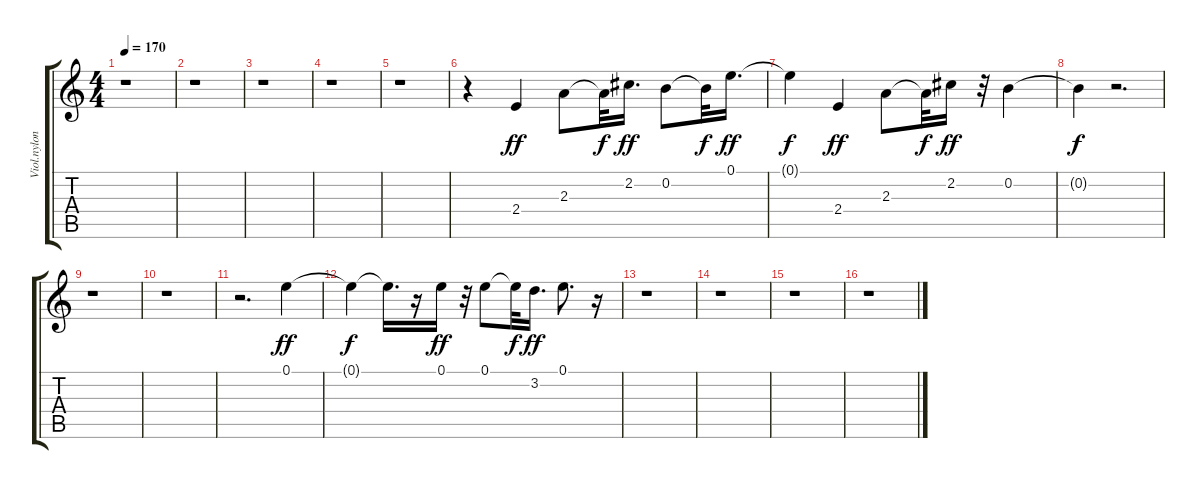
\track ("Viol.nylon" "Viol.nylon") {instrument acousticguitarnylon}
\staff {score tabs}
\tuning (E4 B3 G3 D3 A2 E2) {hide}
\ts (4 4)
\tempo 170
\clef g2
\ks c
r.1{dy f} |
r.1 |
r.1 |
r.1 |
r.1 |
r.4 2.4.4{dy ff} 2.3.8 2.3{t}.32{dy f} 2.2.16{d dy ff} 0.2.8 0.2{t}.32{dy f} 0.1.16{d dy ff} |
0.1{t}.4{dy f} 2.4.4{dy ff} 2.3.8 2.3{t}.32{dy f} 2.2.16{dy ff} r.32 0.2.4 |
0.2{t}.4{dy f} r.2{d} |
r.1 |
r.1 |
r.2{d} 0.1.4{dy ff} |
0.1{t}.4{dy f} 0.1{t}.16{d} r.16 0.1.16{dy ff} r.32 0.1.8 0.1{t}.32{dy f} 3.2.16{d dy ff} 0.1.8{d} r.16 |
r.1 |
r.1 |
r.1 |
r.1
